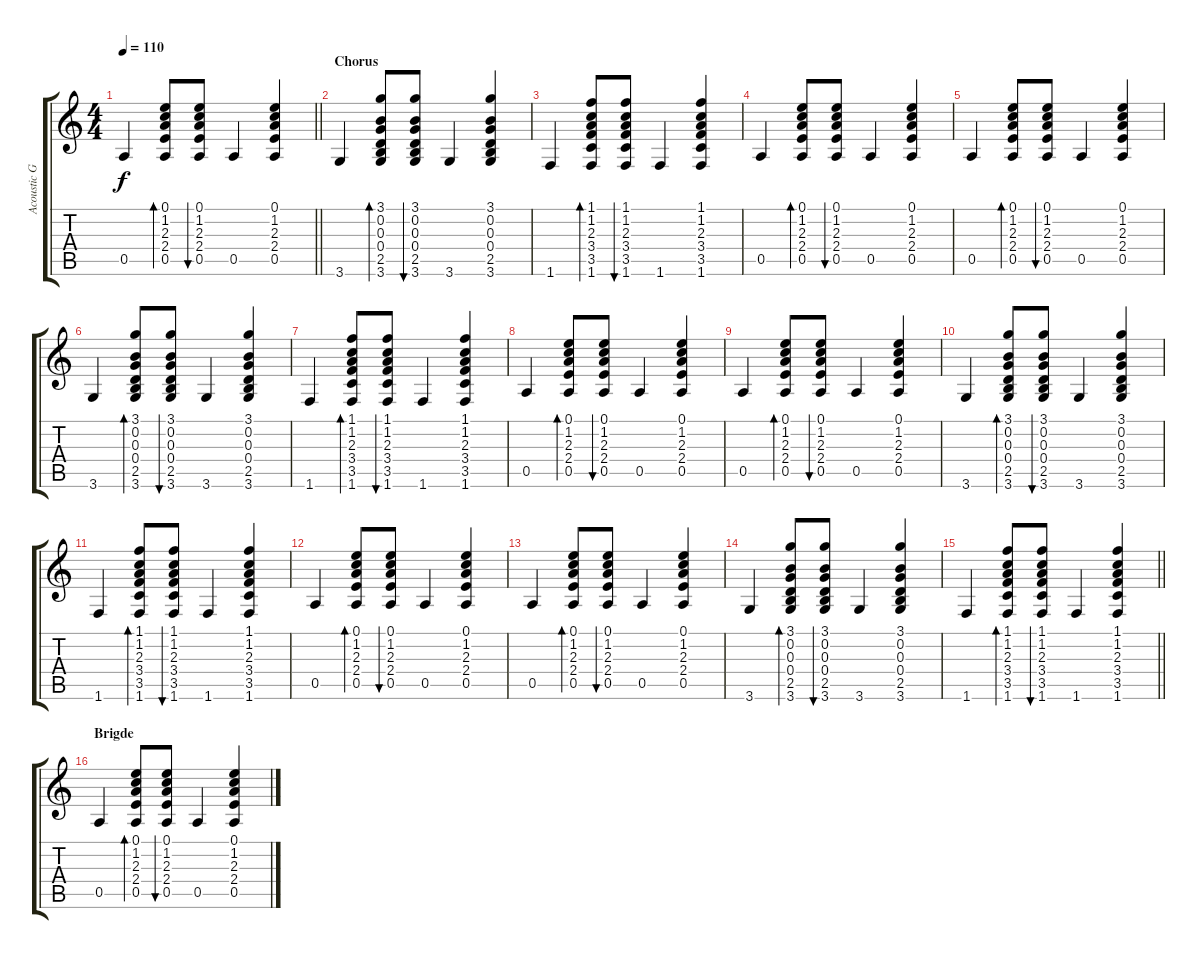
\track ("Acoustic Guitar" "Acoustic G") {instrument acousticguitarnylon}
\staff {score tabs}
\tuning (E4 B3 G3 D3 A2 E2) {hide}
\ts (4 4)
\tempo 110
\clef g2
\barLineRight lightlight
\ks c
0.5.4{dy f} (0.1 1.2 2.3 2.4 0.5).8{bd 30} (0.1 1.2 2.3 2.4 0.5).8{bu 30} 0.5.4 (0.1 1.2 2.3 2.4 0.5).4 |
\section ("" "Chorus")
3.6.4 (3.1 0.2 0.3 0.4 2.5 3.6).8{bd 30} (3.1 0.2 0.3 0.4 2.5 3.6).8{bu 30} 3.6.4 (3.1 0.2 0.3 0.4 2.5 3.6).4 |
1.6.4 (1.1 1.2 2.3 3.4 3.5 1.6).8{bd 30} (1.1 1.2 2.3 3.4 3.5 1.6).8{bu 30} 1.6.4 (1.1 1.2 2.3 3.4 3.5 1.6).4 |
0.5.4 (0.1 1.2 2.3 2.4 0.5).8{bd 30} (0.1 1.2 2.3 2.4 0.5).8{bu 30} 0.5.4 (0.1 1.2 2.3 2.4 0.5).4 |
0.5.4 (0.1 1.2 2.3 2.4 0.5).8{bd 30} (0.1 1.2 2.3 2.4 0.5).8{bu 30} 0.5.4 (0.1 1.2 2.3 2.4 0.5).4 |
3.6.4 (3.1 0.2 0.3 0.4 2.5 3.6).8{bd 30} (3.1 0.2 0.3 0.4 2.5 3.6).8{bu 30} 3.6.4 (3.1 0.2 0.3 0.4 2.5 3.6).4 |
1.6.4 (1.1 1.2 2.3 3.4 3.5 1.6).8{bd 30} (1.1 1.2 2.3 3.4 3.5 1.6).8{bu 30} 1.6.4 (1.1 1.2 2.3 3.4 3.5 1.6).4 |
0.5.4 (0.1 1.2 2.3 2.4 0.5).8{bd 30} (0.1 1.2 2.3 2.4 0.5).8{bu 30} 0.5.4 (0.1 1.2 2.3 2.4 0.5).4 |
0.5.4 (0.1 1.2 2.3 2.4 0.5).8{bd 30} (0.1 1.2 2.3 2.4 0.5).8{bu 30} 0.5.4 (0.1 1.2 2.3 2.4 0.5).4 |
3.6.4 (3.1 0.2 0.3 0.4 2.5 3.6).8{bd 30} (3.1 0.2 0.3 0.4 2.5 3.6).8{bu 30} 3.6.4 (3.1 0.2 0.3 0.4 2.5 3.6).4 |
1.6.4 (1.1 1.2 2.3 3.4 3.5 1.6).8{bd 30} (1.1 1.2 2.3 3.4 3.5 1.6).8{bu 30} 1.6.4 (1.1 1.2 2.3 3.4 3.5 1.6).4 |
0.5.4 (0.1 1.2 2.3 2.4 0.5).8{bd 30} (0.1 1.2 2.3 2.4 0.5).8{bu 30} 0.5.4 (0.1 1.2 2.3 2.4 0.5).4 |
0.5.4 (0.1 1.2 2.3 2.4 0.5).8{bd 30} (0.1 1.2 2.3 2.4 0.5).8{bu 30} 0.5.4 (0.1 1.2 2.3 2.4 0.5).4 |
3.6.4 (3.1 0.2 0.3 0.4 2.5 3.6).8{bd 30} (3.1 0.2 0.3 0.4 2.5 3.6).8{bu 30} 3.6.4 (3.1 0.2 0.3 0.4 2.5 3.6).4 |
\barLineRight lightlight
1.6.4 (1.1 1.2 2.3 3.4 3.5 1.6).8{bd 30} (1.1 1.2 2.3 3.4 3.5 1.6).8{bu 30} 1.6.4 (1.1 1.2 2.3 3.4 3.5 1.6).4 |
\section ("" "Brigde")
0.5.4 (0.1 1.2 2.3 2.4 0.5).8{bd 30} (0.1 1.2 2.3 2.4 0.5).8{bu 30} 0.5.4 (0.1 1.2 2.3 2.4 0.5).4
